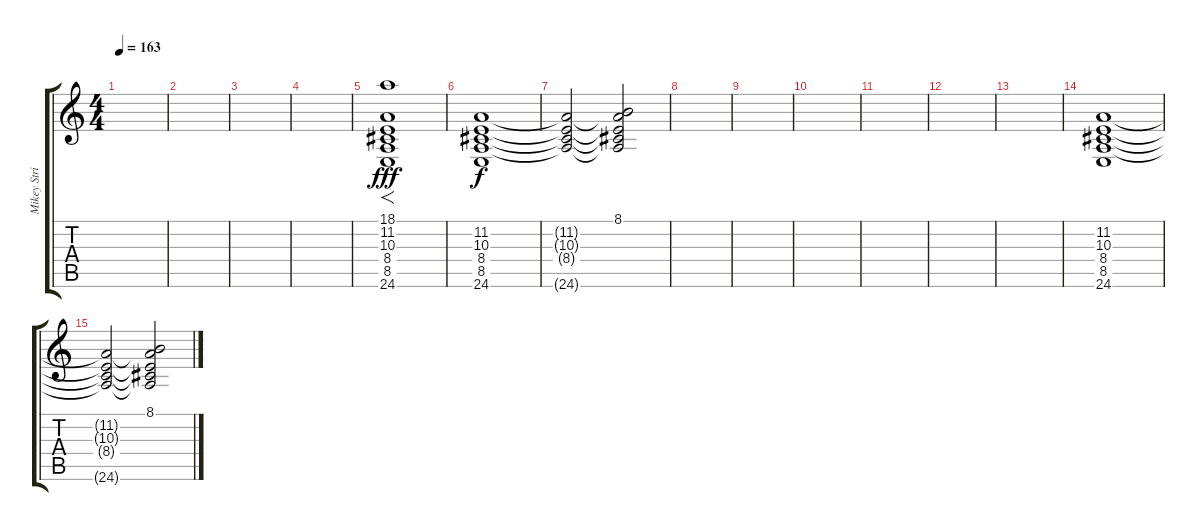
\track ("Mikey Strings" "Mikey Stri") {instrument stringensemble1}
\staff {score tabs}
\tuning (Eb4 Bb3 Gb3 Db3 Ab2 Db2) {hide}
\ts (4 4)
\tempo 163
\clef g2
\ks c
|
|
|
|
(18.1 11.2 10.3 8.4 8.5 24.6).1{f dy fff} |
(11.2 10.3 8.4 8.5 24.6).1{dy f} |
(11.2{t} 10.3{t} 8.4{t} 24.6{t}).2 (8.1 11.2{t} 10.3{t} 8.4{t} 24.6{t}).2 |
|
|
|
|
|
|
(11.2 10.3 8.4 8.5 24.6).1 |
(11.2{t} 10.3{t} 8.4{t} 24.6{t}).2 (8.1 11.2{t} 10.3{t} 8.4{t} 24.6{t}).2
